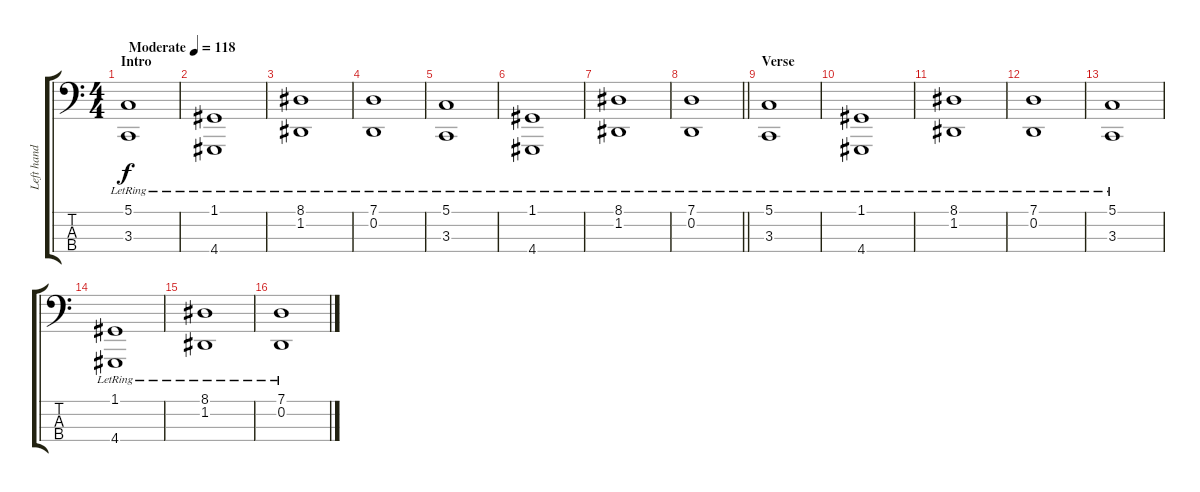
\track ("Left hand" "Left hand") {instrument acousticgrandpiano}
\staff {score tabs}
\tuning (G2 D2 A1 E1) {hide}
\ts (4 4)
\section ("" "Intro")
\tempo (118 "Moderate")
\clef f4
\ks c
(5.1{lr} 3.3{lr}).1{dy f instrument acousticgrandpiano} |
(1.1{lr} 4.4{lr}).1 |
(8.1{lr} 1.2{lr}).1 |
(7.1{lr} 0.2{lr}).1 |
(5.1{lr} 3.3{lr}).1 |
(1.1{lr} 4.4{lr}).1 |
(8.1{lr} 1.2{lr}).1 |
\barLineRight lightlight
(7.1{lr} 0.2{lr}).1 |
\section ("" "Verse")
(5.1{lr} 3.3{lr}).1 |
(1.1{lr} 4.4{lr}).1 |
(8.1{lr} 1.2{lr}).1 |
(7.1{lr} 0.2{lr}).1 |
(5.1{lr} 3.3{lr}).1 |
(1.1{lr} 4.4{lr}).1 |
(8.1{lr} 1.2{lr}).1 |
(7.1{lr} 0.2{lr}).1
